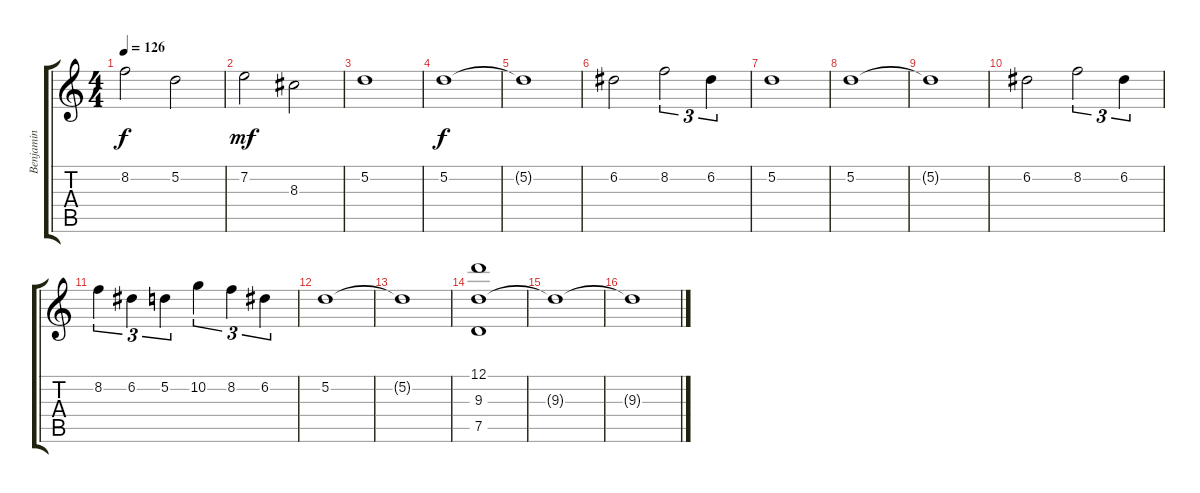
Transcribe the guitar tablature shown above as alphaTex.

\track ("Benjamin" "Benjamin") {instrument musicbox}
\staff {score tabs}
\tuning (D5 A4 F4 C4 G3 D3) {hide}
\ts (4 4)
\tempo 126
\clef g2
\ks c
8.2.2{dy f} 5.2.2 |
7.2.2{dy mf} 8.3.2 |
5.2.1 |
5.2.1{dy f} |
5.2{t}.1 |
6.2.2 8.2.2{tu (3 2)} 6.2.4{tu (3 2)} |
5.2.1 |
5.2.1 |
5.2{t}.1 |
6.2.2 8.2.2{tu (3 2)} 6.2.4{tu (3 2)} |
8.2.4{tu (3 2)} 6.2.4{tu (3 2)} 5.2.4{tu (3 2)} 10.2.4{tu (3 2)} 8.2.4{tu (3 2)} 6.2.4{tu (3 2)} |
5.2.1 |
5.2{t}.1 |
(12.1 9.3 7.5).1 |
9.3{t}.1 |
9.3{t}.1
